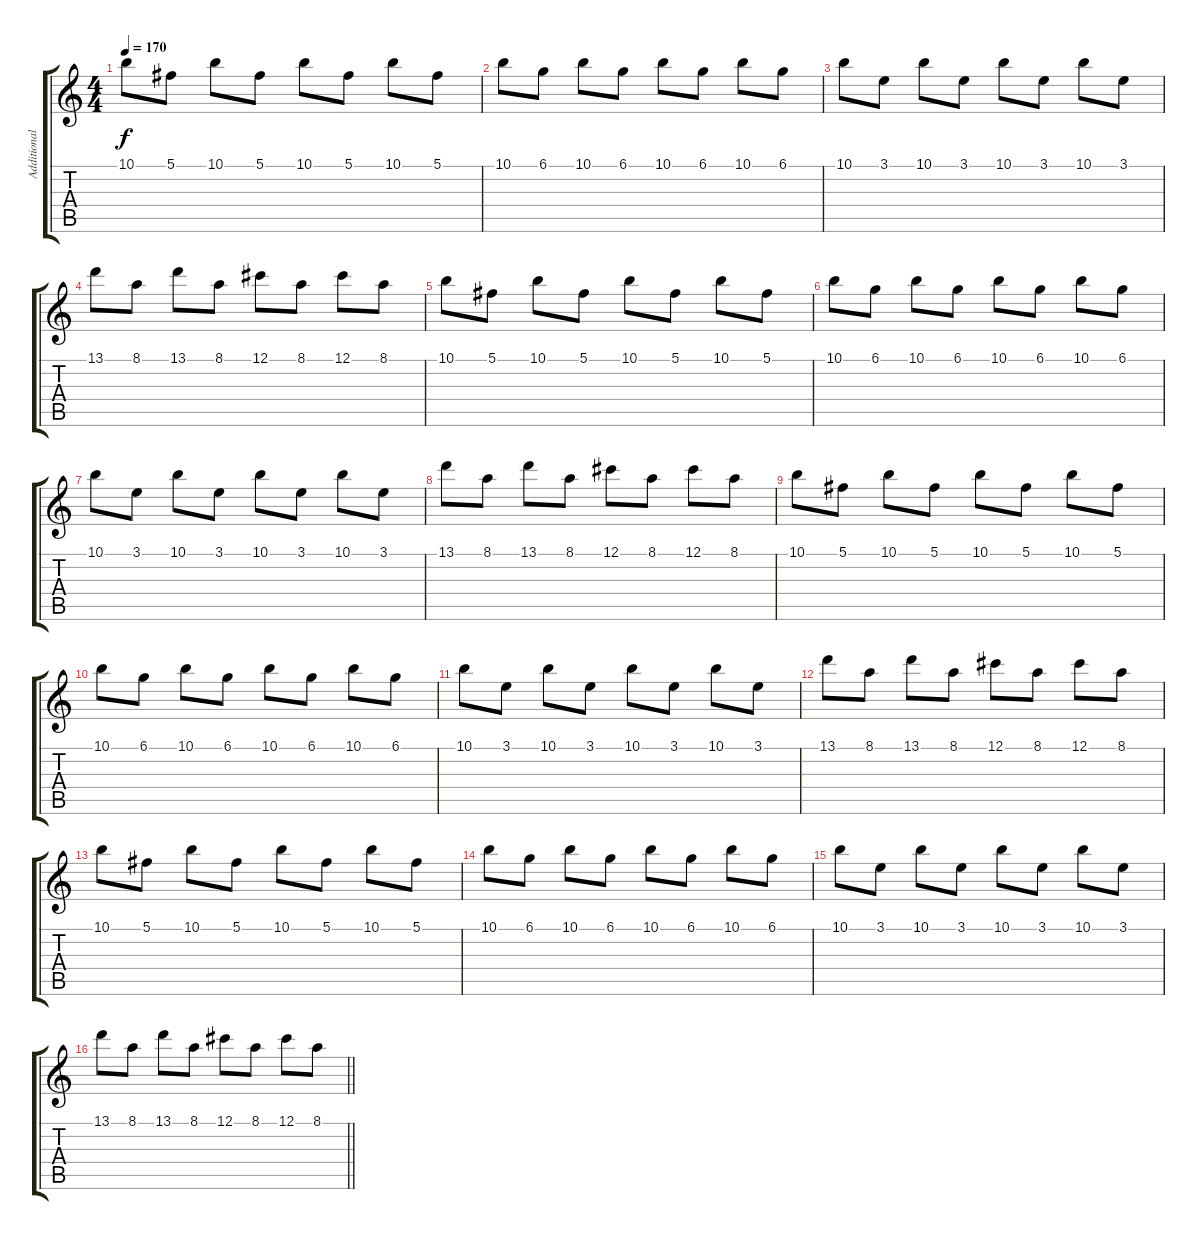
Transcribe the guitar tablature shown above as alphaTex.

\track ("Additional Guitar 2" "Additional") {instrument overdrivenguitar}
\staff {score tabs}
\tuning (Db4 Ab3 E3 B2 Gb2 B1) {hide}
\ts (4 4)
\tempo 170
\clef g2
\ks c
10.1.8{dy f} 5.1.8 10.1.8 5.1.8 10.1.8 5.1.8 10.1.8 5.1.8 |
10.1.8 6.1.8 10.1.8 6.1.8 10.1.8 6.1.8 10.1.8 6.1.8 |
10.1.8 3.1.8 10.1.8 3.1.8 10.1.8 3.1.8 10.1.8 3.1.8 |
13.1.8 8.1.8 13.1.8 8.1.8 12.1.8 8.1.8 12.1.8 8.1.8 |
10.1.8 5.1.8 10.1.8 5.1.8 10.1.8 5.1.8 10.1.8 5.1.8 |
10.1.8 6.1.8 10.1.8 6.1.8 10.1.8 6.1.8 10.1.8 6.1.8 |
10.1.8 3.1.8 10.1.8 3.1.8 10.1.8 3.1.8 10.1.8 3.1.8 |
13.1.8 8.1.8 13.1.8 8.1.8 12.1.8 8.1.8 12.1.8 8.1.8 |
10.1.8 5.1.8 10.1.8 5.1.8 10.1.8 5.1.8 10.1.8 5.1.8 |
10.1.8 6.1.8 10.1.8 6.1.8 10.1.8 6.1.8 10.1.8 6.1.8 |
10.1.8 3.1.8 10.1.8 3.1.8 10.1.8 3.1.8 10.1.8 3.1.8 |
13.1.8 8.1.8 13.1.8 8.1.8 12.1.8 8.1.8 12.1.8 8.1.8 |
10.1.8 5.1.8 10.1.8 5.1.8 10.1.8 5.1.8 10.1.8 5.1.8 |
10.1.8 6.1.8 10.1.8 6.1.8 10.1.8 6.1.8 10.1.8 6.1.8 |
10.1.8 3.1.8 10.1.8 3.1.8 10.1.8 3.1.8 10.1.8 3.1.8 |
\barLineRight lightlight
13.1.8 8.1.8 13.1.8 8.1.8 12.1.8 8.1.8 12.1.8 8.1.8
